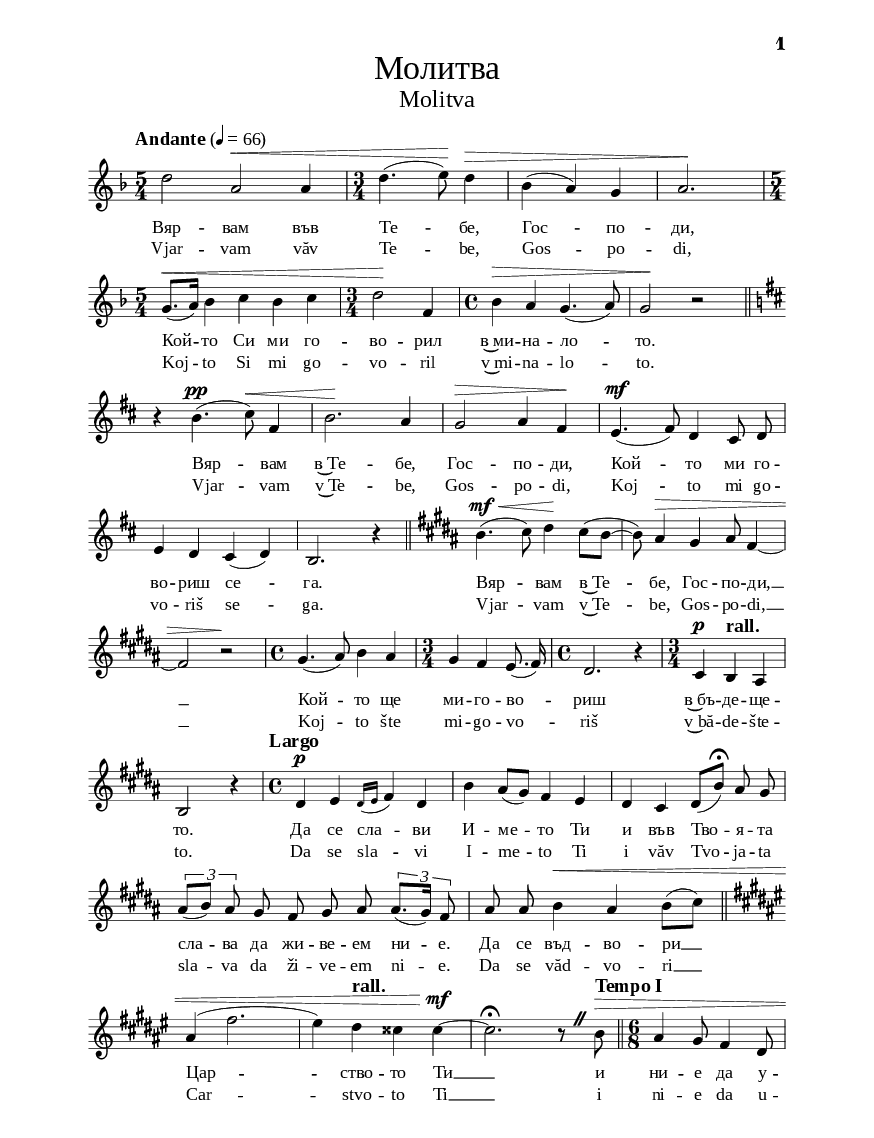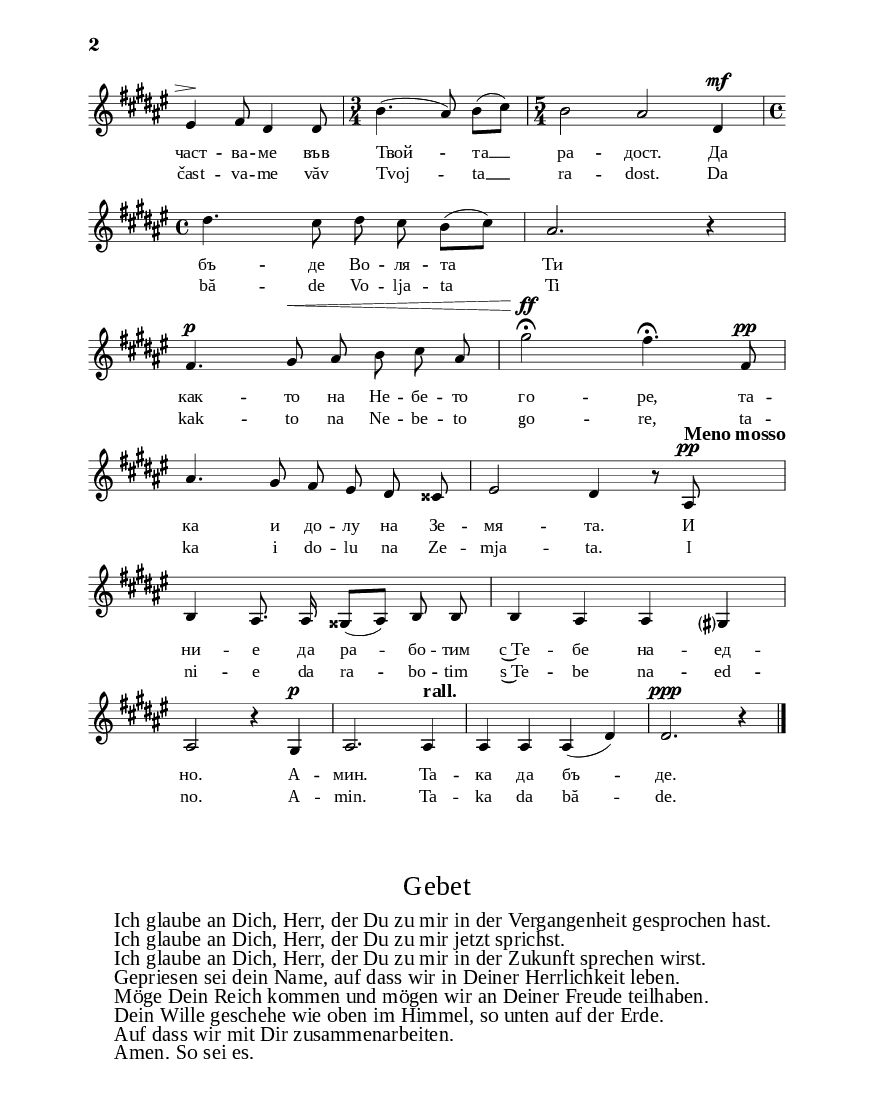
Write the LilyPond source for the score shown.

\version "2.24.3"

% include paper part and global functions
\include "include/globals.ily"

\bookpart {
  \label #'ref204
  \tocItem \markup "Молитва (Вярвам в теб) – Molitva (Vjarvam v teb) "
  \include "include/bookpart-paper.ily"
  \score {
    \include "include/score-layout.ily"

    \new Voice \relative c' {
      \clef treble
      \key d \minor
      \time 5/4
      \tempoFunc "Andante" 4 "66"
      \autoBeamOff
      \override Hairpin.to-barline = ##f
      \override Hairpin.after-line-breaking = ##t

      d'2  a2^\<
      a4 | % 81
      \time 3/4  | % 81
      d4. (  e8  \! )  d4 ^\> | % 82
      bes4 (  a4 )  g4 | % 83
      a2. \! | \time 5/4 \break % 84

      g8. ( [  ^\<  a16 ) ]  bes4  c4
      bes4  c4 | % 85
      \time 3/4  | % 85
      d2 \!  f,4 | % 86
      \time 4/4 bes4  ^\>  a4  g4. (  a8 ) | % 87
      g2 \! r2 \bar "||" | \break % 88

      \key b \minor | % 88
      r4  b4. ( ^\pp  cis8 ) ^\<  fis,4 | % 89
      b2.  \! a4 |
      g2^\>  a4  fis4  \! | % 91
      e4. ( ^\mf  fis8 )  d4  cis8
      d8 | \break % 92
      e4  d4  cis4 (  d4 ) | % 93
      b2. r4 \bar "||"
      | % 94
      \key b \major | % 94
      b'4. (^\mf ^\<  cis8 )  dis4 \!
      cis8 ( [  b8 ~ ] | % 95
      b8 )  ais4 ^\>  gis4  ais8
      fis4 ~ | \break % 96
      fis2 r2 \! | % 97
      \time 4/4 gis4. (  ais8 )  b4  ais4 | % 98
      \time 3/4 gis4  fis4  e8. (  fis16 ) | % 99
      \time 4/4 dis2. r4  |
      \time 3/4  |
      cis4 ^\p  \tempo "rall. " b4 ais4 | \break % 101
      b2 r4 | % 102
      \time 4/4  | % 102
      \tempo"Largo" dis4^\p  e4 \grace {
        dis16 ( [  e16 ]
      }
      fis4 )  dis4
      | % 103
      b'4  ais8 ( [  gis8 ) ]  fis4
      e4 | % 104
      dis4  cis4  dis8 ( [  b'8 )
      ^\fermata ]  ais8  gis8 \break | % 105
      \times 2/3  {
        ais8 ( [  b8 )]  ais8
      }
      gis8  fis8  gis8  ais8
      \times 2/3  {
        ais8. ( [  gis16 )  ] fis8
      }
      | % 106
      ais8  ais8  b4 ^\<  ais4
      b8 ( [  cis8 ) ] \bar "||"
      | % 107
      \key dis \minor | \break % 107
      ais4 (  fis'2. | % 108
      eis4 )  \tempo"rall." dis4
      cisis4  cisis4 ~
      ^\mf | % 109
      cisis2. ^\fermata r8 \caesura \tempo"Tempo I" b8
      ^\> | \bar "||"
      \time 6/8  |
      ais4  gis8  fis4  dis8 \break | % 111

      eis4  \! fis8 \!  dis4  dis8 | % 112
      \time 3/4  | % 112
      b'4. (  ais8 )  b8 ( [  cis8
      ) ] | % 113
      \time 5/4  | % 113
      b2  ais2  dis,4 ^\mf | \break % 114
      \time 4/4  | % 114
      dis'4.  cis8  dis8
      cis8   b8 ( [  cis8 ) ] | % 115
      ais2. r4 \break  | % 116
      fis4. ^\p  gis8 ^\<  ais8   b8
      cis8  ais8  | % 117
      gis'2 ^\fermata \! ^\ff  fis4. ^\fermata
      fis,8 ^\pp | \break % 118
      ais4.  gis8  fis8 eis8
      dis8  cisis8  | % 119
      eis2  dis4 r8  \tempo "Meno mosso" ais8^\pp


      | \break
      b4  ais8.  ais16  gisis8 ( [
      ais8 ) ]  b8  b8 | % 121
      b4  ais4  ais4  gis?4 \break | % 122
      ais2 r4  gis4 ^\p | % 123
      ais2.  \tempo "rall." ais4 |
      ais4 ais4 ais4 ( dis4 ) | % 124
      dis2. \! ^\ppp r4 \bar "|."


    }
    \addlyrics {
      Вяр --
      вам във Те -- бе, Гос -- по
      -- ди, Кой -- то Си ми го -- во
      -- рил в~ми -- на -- ло -- то. Вяр -- вам в~Те -- бе, Гос -- по
      -- ди, Кой -- то ми го -- во --
      риш се -- га. Вяр -- вам
      в~Те -- бе, Гос -- по -- ди, __
      Кой -- то ще ми -- го -- во
      -- риш в~бъ -- де -- ще -- то. Да
      се  сла -- ви И -- ме --
      то Ти и във Тво -- я -- та
      сла -- ва да жи -- ве -- ем ни
      -- е. Да се въд -- во -- ри __
      Цар -- ство -- то Ти __
      и ни -- е да у -- част -- ва -- ме
      във Твой -- та __ ра -- дост.
      Да бъ -- де Во -- ля -- та Ти
      как -- то на Не -- бе -- то го --
      ре, та -- ка и до -- лу на Зе --
      мя -- та. И ни -- е да ра -- бо
      -- тим с~Те -- бе на -- ед -- но. А
      -- мин. Та -- ка да бъ -- де.}
      \addlyrics {
        Vjar --
        vam văv Te -- be, Gos -- po
        -- di, Koj -- to Si mi go -- vo
        -- ril v~mi -- na -- lo -- to. Vjar -- vam v~Te -- be, Gos -- po
        -- di, Koj -- to mi go -- vo --
        riš se -- ga. Vjar -- vam
        v~Te -- be, Gos -- po -- di, __
        Koj -- to šte mi -- go -- vo
        -- riš v~bă -- de -- šte -- to. Da
        se  sla -- vi I -- me --
        to Ti i văv Tvo -- ja -- ta
        sla -- va da ži -- ve -- em ni
        -- e. Da se văd -- vo -- ri __
        Car -- stvo -- to Ti __
        i ni -- e da u -- čast -- va -- me
        văv Tvoj -- ta __ ra -- dost.
        Da bă -- de Vo -- lja -- ta Ti
        kak -- to na Ne -- be -- to go --
        re, ta -- ka i do -- lu na Ze --
        mja -- ta. I ni -- e da ra -- bo
        -- tim s~Te -- be na -- ed -- no. A
        -- min. Ta -- ka da bă -- de.}

        \header {
          title = \titleFunc "Молитва" "Molitva"
        }

        \midi{}

      } % score
      \markup \vspace #3

      % include foreign translation(s) of the song
      \version "2.24.4"

\markup \fill-line { \fontsize #deTitleFontSize "Gebet" }
\markup \null
\markup \null
\markup \abs-fontsize #10 {
 \fill-line {
  \override #`(baseline-skip . ,deCoupletBaselineSkip)

  \column {
  

\line { " "Ich glaube an Dich, Herr, der Du zu mir in der Vergangenheit gesprochen hast. }


 \line { " "Ich glaube an Dich, Herr, der Du zu mir jetzt sprichst. }


 \line { " "Ich glaube an Dich, Herr, der Du zu mir in der Zukunft sprechen wirst. }


 \line { " "Gepriesen sei dein Name, auf dass wir in Deiner Herrlichkeit leben.  }


 \line { " "Möge Dein Reich kommen und mögen wir an Deiner Freude teilhaben.  }
  

 \line { " "Dein Wille geschehe wie oben im Himmel, so unten auf der Erde.  }

 \line { " "Auf dass wir mit Dir zusammenarbeiten.  }

 \line { " "Amen. So sei es.  }

  }
 }
}


    } % bookpart

    % Più mosso
    %
